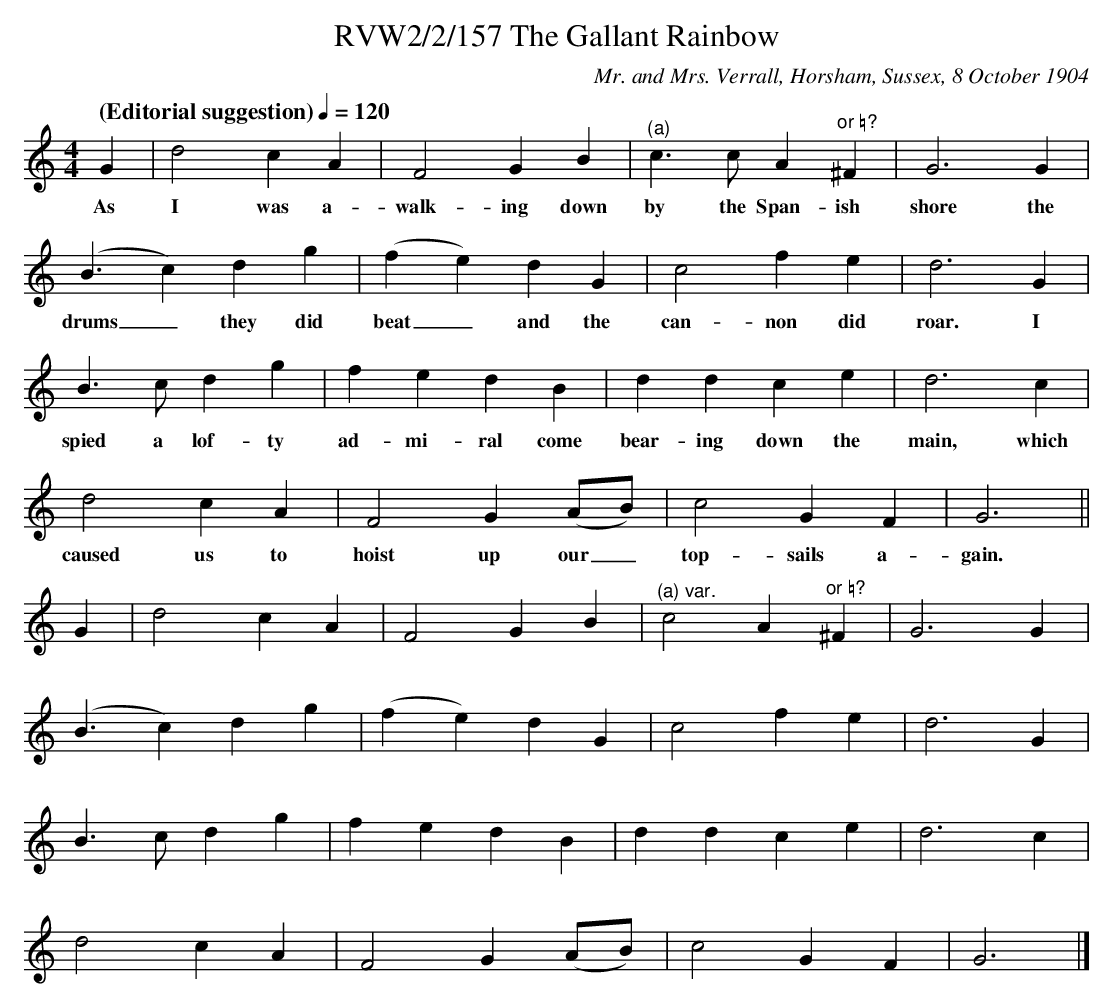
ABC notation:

X:1
T:RVW2/2/157 The Gallant Rainbow
C:Mr. and Mrs. Verrall, Horsham, Sussex, 8 October 1904
L:1/4
Q: "(Editorial suggestion)" 1/4=120
M:4/4
K:C
G | d2 c A | F2 G B | "^(a)" c3/2 c/2 A "or \u266e?"^F | G3 G |
w: As I was a-walk-ing down by the Span-ish shore the
(B3/2 c) d g | (f e) d G | c2 f e | d3 G |
w: drums_ they did beat_ and the can-non did roar. I
B3/2 c/2 d g | f e d B | d d c e | d3 c |
w: spied a lof-ty ad-mi-ral come bear-ing down the main, which
d2 c A | F2 G (A/2B/2) | c2 G F | G3 ||
w: caused us to hoist up our_ top-sails a-gain.
G | d2 c A | F2 G B | "^(a) var." c2 A "^or \u266e?"^F | G3 G |
(B3/2 c) d g | (f e) d G | c2 f e | d3 G |
B3/2 c/2 d g | f e d B | d d c e | d3 c |
d2 c A | F2 G (A/2B/2) | c2 G F | G3 |]
